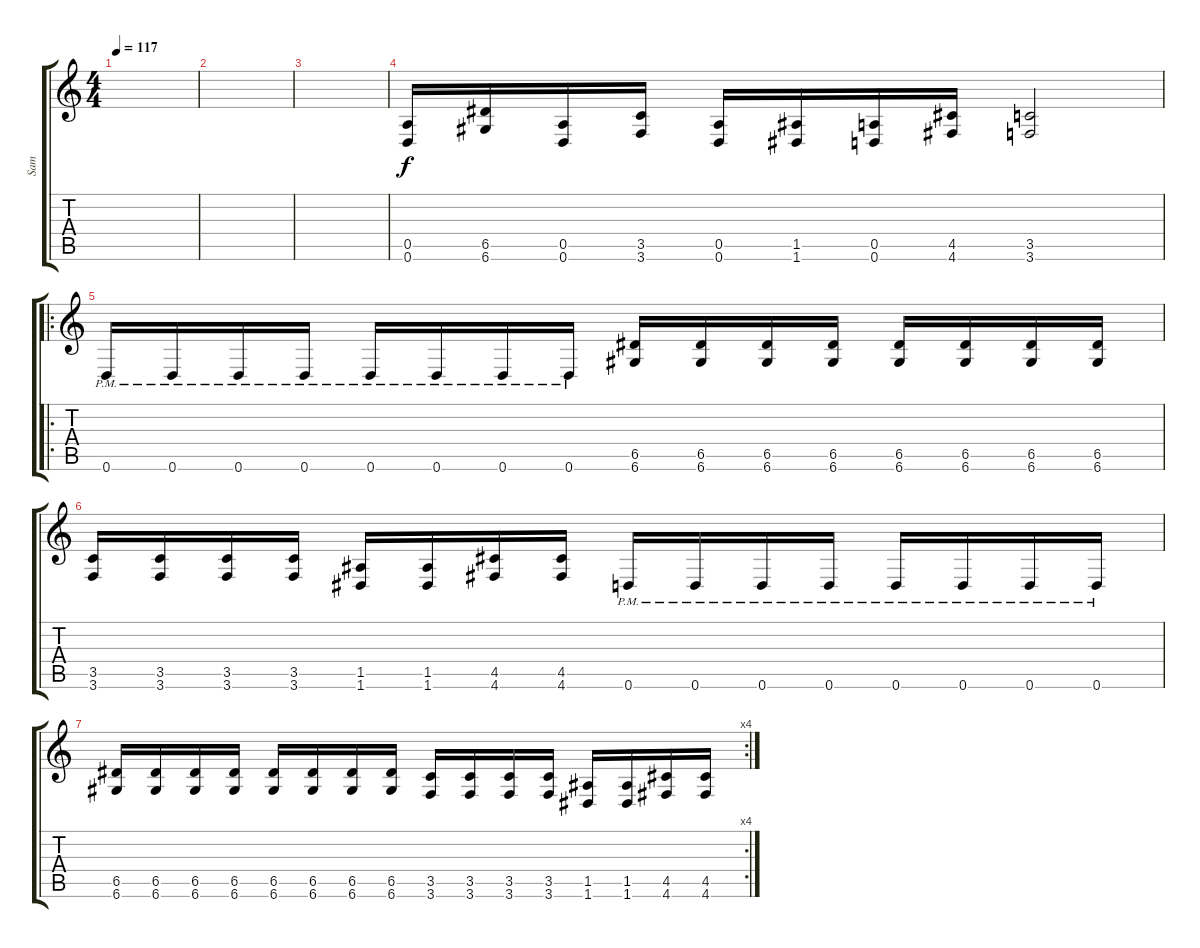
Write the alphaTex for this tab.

\track ("Sam" "Sam") {instrument overdrivenguitar}
\staff {score tabs}
\tuning (E4 B3 G3 D3 A2 D2) {hide}
\ts (4 4)
\tempo 117
\clef g2
\ks c
|
|
|
(0.5 0.6).16 (6.5 6.6).16 (0.5 0.6).16 (3.5 3.6).16 (0.5 0.6).16 (1.5 1.6).16 (0.5 0.6).16 (4.5 4.6).16 (3.5 3.6).2 |
\ro
0.6{pm}.16 0.6{pm}.16 0.6{pm}.16 0.6{pm}.16 0.6{pm}.16 0.6{pm}.16 0.6{pm}.16 0.6{pm}.16 (6.5 6.6).16 (6.5 6.6).16 (6.5 6.6).16 (6.5 6.6).16 (6.5 6.6).16 (6.5 6.6).16 (6.5 6.6).16 (6.5 6.6).16 |
(3.5 3.6).16 (3.5 3.6).16 (3.5 3.6).16 (3.5 3.6).16 (1.5 1.6).16 (1.5 1.6).16 (4.5 4.6).16 (4.5 4.6).16 0.6{pm}.16 0.6{pm}.16 0.6{pm}.16 0.6{pm}.16 0.6{pm}.16 0.6{pm}.16 0.6{pm}.16 0.6{pm}.16 |
\rc 4
(6.5 6.6).16 (6.5 6.6).16 (6.5 6.6).16 (6.5 6.6).16 (6.5 6.6).16 (6.5 6.6).16 (6.5 6.6).16 (6.5 6.6).16 (3.5 3.6).16 (3.5 3.6).16 (3.5 3.6).16 (3.5 3.6).16 (1.5 1.6).16 (1.5 1.6).16 (4.5 4.6).16 (4.5 4.6).16
